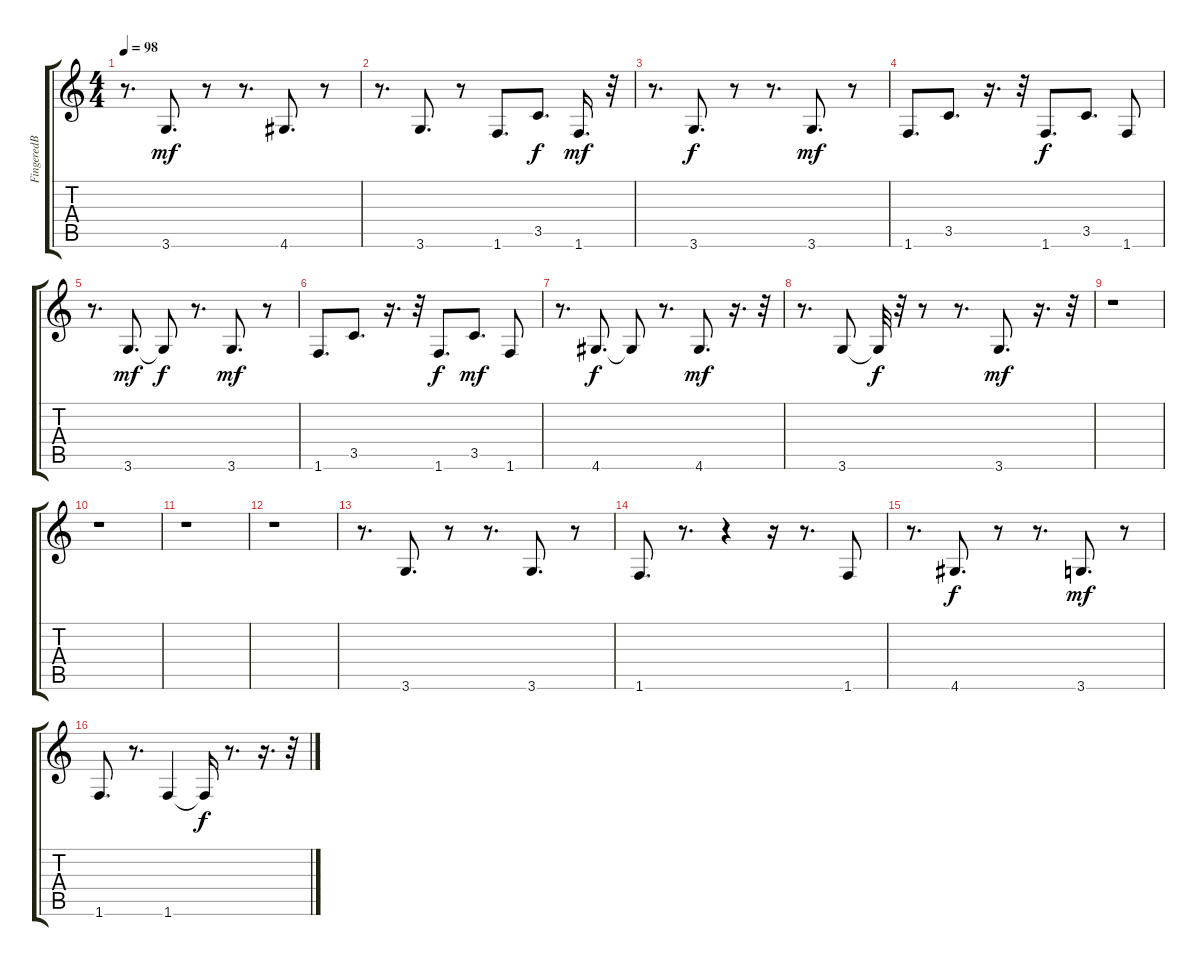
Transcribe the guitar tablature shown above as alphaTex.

\track ("FingeredB" "FingeredB") {instrument electricbassfinger}
\staff {score tabs}
\tuning (E4 B3 G3 D3 A2 E2) {hide}
\ts (4 4)
\tempo 98
\clef g2
\ks c
r.8{d dy f} 3.6.8{d dy mf} r.8 r.8{d} 4.6.8{d} r.8 |
r.8{d} 3.6.8{d} r.8 1.6.8{d} 3.5.8{d dy f} 1.6.16{d dy mf} r.32 |
r.8{d} 3.6.8{d dy f} r.8 r.8{d} 3.6.8{d dy mf} r.8 |
1.6.8{d} 3.5.8{d} r.16{d} r.32 1.6.8{d dy f} 3.5.8{d} 1.6.8 |
r.8{d} 3.6.8{d dy mf} 3.6{t}.8{dy f} r.8{d} 3.6.8{d dy mf} r.8 |
1.6.8{d} 3.5.8{d} r.16{d} r.32 1.6.8{d dy f} 3.5.8{d dy mf} 1.6.8 |
r.8{d} 4.6.8{d dy f} 4.6{t}.8 r.8{d} 4.6.8{d dy mf} r.16{d} r.32 |
r.8{d} 3.6.8 3.6{t}.32{dy f} r.32 r.8 r.8{d} 3.6.8{d dy mf} r.16{d} r.32 |
r.1 |
r.1 |
r.1 |
r.1 |
r.8{d} 3.6.8{d} r.8 r.8{d} 3.6.8{d} r.8 |
1.6.8{d} r.8{d} r.4 r.16 r.8{d} 1.6.8 |
r.8{d} 4.6.8{d dy f} r.8 r.8{d} 3.6.8{d dy mf} r.8 |
1.6.8{d} r.8{d} 1.6.4 1.6{t}.16{dy f} r.8{d} r.16{d} r.32
